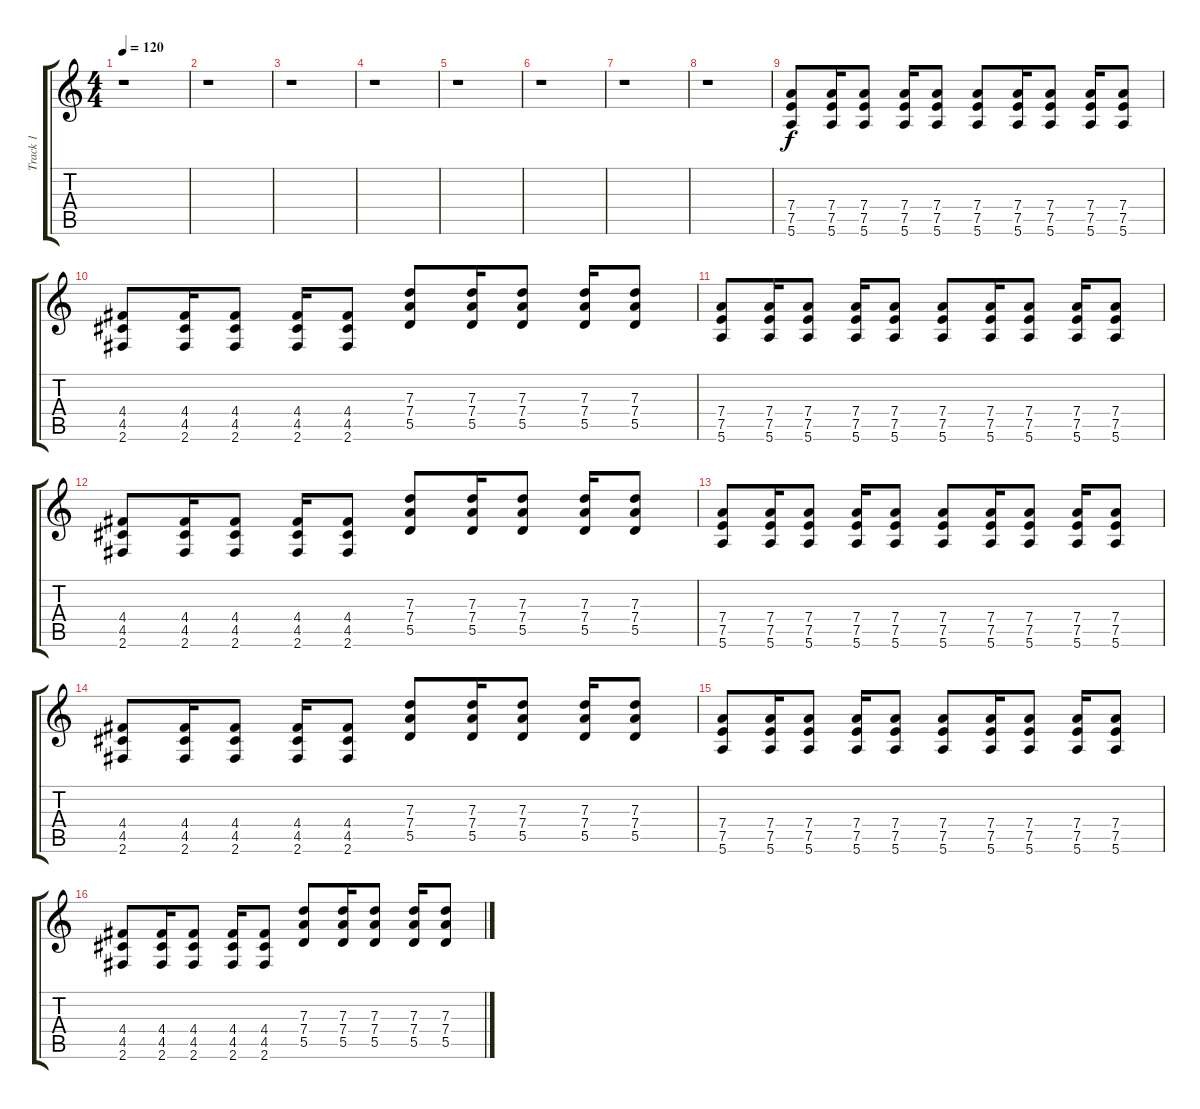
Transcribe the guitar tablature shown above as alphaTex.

\track ("Track 1" "Track 1") {instrument distortionguitar}
\staff {score tabs}
\tuning (E4 B3 G3 D3 A2 E2) {hide}
\ts (4 4)
\tempo 120
\clef g2
\ks c
r.1{dy f volume 12 instrument distortionguitar} |
r.1 |
r.1{volume 12 instrument distortionguitar} |
r.1 |
r.1{volume 12 instrument distortionguitar} |
r.1 |
r.1{volume 12 instrument distortionguitar} |
r.1 |
(7.4 7.5 5.6).8 (7.4 7.5 5.6).16 (7.4 7.5 5.6).8 (7.4 7.5 5.6).16 (7.4 7.5 5.6).8 (7.4 7.5 5.6).8 (7.4 7.5 5.6).16 (7.4 7.5 5.6).8 (7.4 7.5 5.6).16 (7.4 7.5 5.6).8 |
(4.4 4.5 2.6).8 (4.4 4.5 2.6).16 (4.4 4.5 2.6).8 (4.4 4.5 2.6).16 (4.4 4.5 2.6).8 (7.3 7.4 5.5).8 (7.3 7.4 5.5).16 (7.3 7.4 5.5).8 (7.3 7.4 5.5).16 (7.3 7.4 5.5).8 |
(7.4 7.5 5.6).8 (7.4 7.5 5.6).16 (7.4 7.5 5.6).8 (7.4 7.5 5.6).16 (7.4 7.5 5.6).8 (7.4 7.5 5.6).8 (7.4 7.5 5.6).16 (7.4 7.5 5.6).8 (7.4 7.5 5.6).16 (7.4 7.5 5.6).8 |
(4.4 4.5 2.6).8 (4.4 4.5 2.6).16 (4.4 4.5 2.6).8 (4.4 4.5 2.6).16 (4.4 4.5 2.6).8 (7.3 7.4 5.5).8 (7.3 7.4 5.5).16 (7.3 7.4 5.5).8 (7.3 7.4 5.5).16 (7.3 7.4 5.5).8 |
(7.4 7.5 5.6).8 (7.4 7.5 5.6).16 (7.4 7.5 5.6).8 (7.4 7.5 5.6).16 (7.4 7.5 5.6).8 (7.4 7.5 5.6).8 (7.4 7.5 5.6).16 (7.4 7.5 5.6).8 (7.4 7.5 5.6).16 (7.4 7.5 5.6).8 |
(4.4 4.5 2.6).8 (4.4 4.5 2.6).16 (4.4 4.5 2.6).8 (4.4 4.5 2.6).16 (4.4 4.5 2.6).8 (7.3 7.4 5.5).8 (7.3 7.4 5.5).16 (7.3 7.4 5.5).8 (7.3 7.4 5.5).16 (7.3 7.4 5.5).8 |
(7.4 7.5 5.6).8 (7.4 7.5 5.6).16 (7.4 7.5 5.6).8 (7.4 7.5 5.6).16 (7.4 7.5 5.6).8 (7.4 7.5 5.6).8 (7.4 7.5 5.6).16 (7.4 7.5 5.6).8 (7.4 7.5 5.6).16 (7.4 7.5 5.6).8 |
(4.4 4.5 2.6).8 (4.4 4.5 2.6).16 (4.4 4.5 2.6).8 (4.4 4.5 2.6).16 (4.4 4.5 2.6).8 (7.3 7.4 5.5).8 (7.3 7.4 5.5).16 (7.3 7.4 5.5).8 (7.3 7.4 5.5).16 (7.3 7.4 5.5).8
